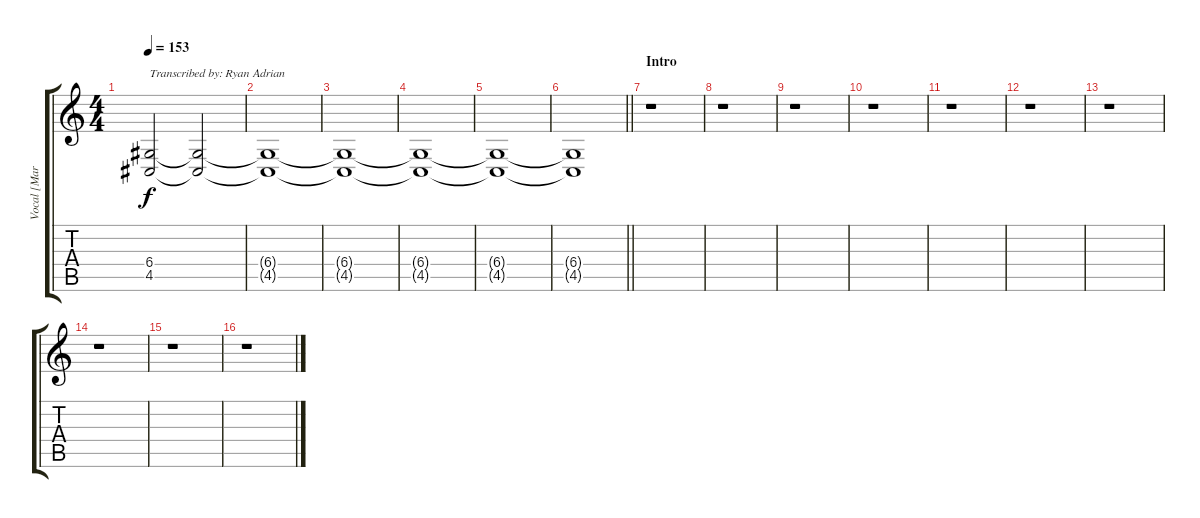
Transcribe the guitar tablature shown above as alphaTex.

\track ("Vocal [Mark]" "Vocal [Mar") {instrument fx4atmosphere}
\staff {score tabs}
\tuning (E4 B3 G3 D3 A2 E2) {hide}
\ts (4 4)
\tempo 153
\clef g2
\ks c
(6.4 4.5).2{txt "Transcribed by: Ryan Adrian" dy f volume 2 instrument lead8bassandlead} (6.4{t} 4.5{t}).2{volume 16} |
(6.4{t} 4.5{t}).1 |
(6.4{t} 4.5{t}).1 |
(6.4{t} 4.5{t}).1 |
(6.4{t} 4.5{t}).1 |
\barLineRight lightlight
(6.4{t} 4.5{t}).1 |
\section ("" "Intro")
r.1 |
r.1 |
r.1 |
r.1 |
r.1 |
r.1 |
r.1 |
r.1 |
r.1 |
r.1
